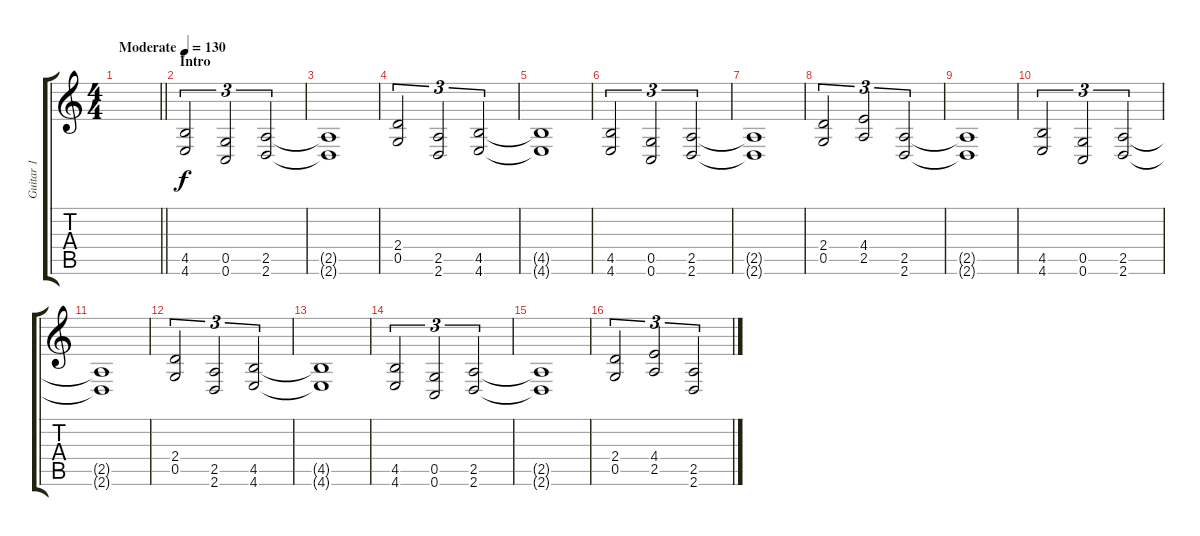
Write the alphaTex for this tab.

\track ("Guitar 1" "Guitar 1") {instrument distortionguitar}
\staff {score tabs}
\tuning (D4 A3 F3 C3 G2 C2) {hide}
\ts (4 4)
\tempo (130 "Moderate")
\clef g2
\barLineRight lightlight
\ks c
|
\section ("" "Intro")
(4.5 4.6).2{tu (3 2)} (0.5 0.6).2{tu (3 2)} (2.5 2.6).2{tu (3 2)} |
(2.5{t} 2.6{t}).1 |
(2.4 0.5).2{tu (3 2)} (2.5 2.6).2{tu (3 2)} (4.5 4.6).2{tu (3 2)} |
(4.5{t} 4.6{t}).1 |
(4.5 4.6).2{tu (3 2)} (0.5 0.6).2{tu (3 2)} (2.5 2.6).2{tu (3 2)} |
(2.5{t} 2.6{t}).1 |
(2.4 0.5).2{tu (3 2)} (4.4 2.5).2{tu (3 2)} (2.5 2.6).2{tu (3 2)} |
(2.5{t} 2.6{t}).1 |
(4.5 4.6).2{tu (3 2)} (0.5 0.6).2{tu (3 2)} (2.5 2.6).2{tu (3 2)} |
(2.5{t} 2.6{t}).1 |
(2.4 0.5).2{tu (3 2)} (2.5 2.6).2{tu (3 2)} (4.5 4.6).2{tu (3 2)} |
(4.5{t} 4.6{t}).1 |
(4.5 4.6).2{tu (3 2)} (0.5 0.6).2{tu (3 2)} (2.5 2.6).2{tu (3 2)} |
(2.5{t} 2.6{t}).1 |
(2.4 0.5).2{tu (3 2)} (4.4 2.5).2{tu (3 2)} (2.5 2.6).2{tu (3 2)}
